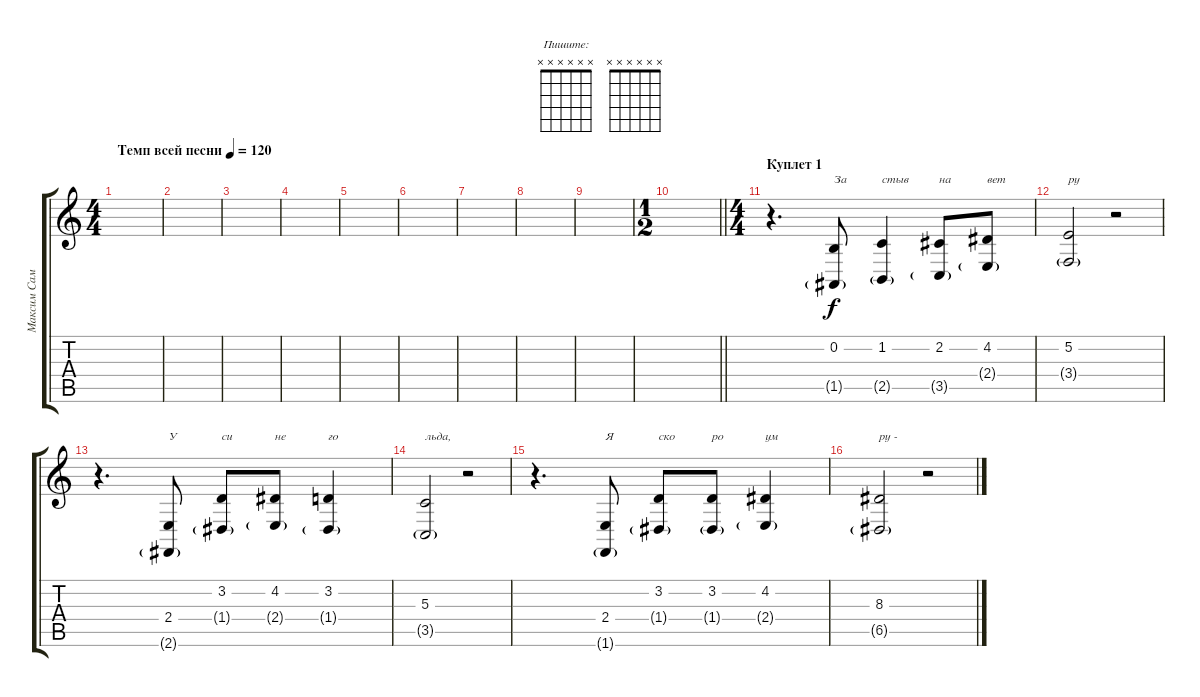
\track ("Максим Самосват              (Вокал)" "Максим Сам") {instrument viola}
\staff {score tabs}
\tuning (E4 B3 G3 D3 A2 E2) {hide}
\chord ("Пишите:" x x x x x x)
\chord ("" x x x x x x)
\ts (4 4)
\tempo (120 "Темп всей песни")
\clef g2
\ks c
|
|
|
|
|
|
|
|
|
\ts (1 2)
\barLineRight lightlight
|
\ts (4 4)
\section ("" "Куплет 1")
r.4{d} (0.2 1.5{g}).8{txt "За"} (1.2 2.5{g}).4{txt "стыв"} (2.2 3.5{g}).8{txt "на"} (4.2 2.4{g}).8{txt "вет"} |
(5.2 3.4{g}).2{txt "ру"} r.2 |
r.4{d} (2.4 2.6{g}).8{txt "У"} (3.2 1.4{g}).8{txt "си"} (4.2 2.4{g}).8{txt "не"} (3.2 1.4{g}).4{txt "го"} |
(5.3 3.5{g}).2{txt "льда,"} r.2 |
r.4{d} (2.4 1.6{g}).8{txt "Я"} (3.2 1.4{g}).8{txt "ско"} (3.2 1.4{g}).8{txt "ро"} (4.2 2.4{g}).4{txt "ум"} |
(8.3 6.5{g}).2{txt "ру -"} r.2
